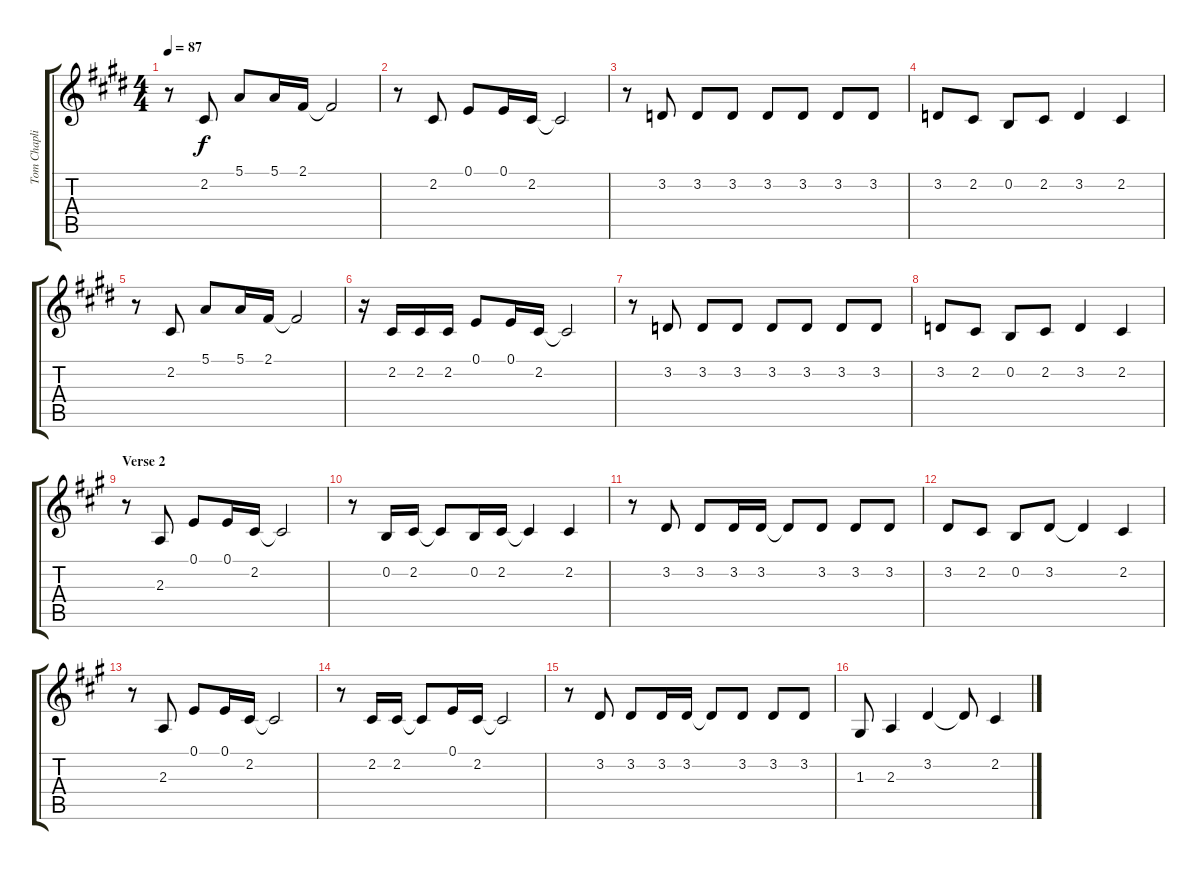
\track ("Tom Chaplin (Vocals)" "Tom Chapli") {instrument flute}
\staff {score tabs}
\tuning (E4 B3 G3 D3 A2 E2) {hide}
\ts (4 4)
\tempo 87
\clef g2
\ks e
r.8{dy f} 2.2.8 5.1.8 5.1.16 2.1.16 2.1{t}.2 |
r.8 2.2.8 0.1.8 0.1.16 2.2.16 2.2{t}.2 |
r.8 3.2.8 3.2.8 3.2.8 3.2.8 3.2.8 3.2.8 3.2.8 |
3.2.8 2.2.8 0.2.8 2.2.8 3.2.4 2.2.4 |
r.8 2.2.8 5.1.8 5.1.16 2.1.16 2.1{t}.2 |
r.16 2.2.16 2.2.16 2.2.16 0.1.8 0.1.16 2.2.16 2.2{t}.2 |
r.8 3.2.8 3.2.8 3.2.8 3.2.8 3.2.8 3.2.8 3.2.8 |
3.2.8 2.2.8 0.2.8 2.2.8 3.2.4 2.2.4 |
\section ("" "Verse 2 ")
\ks a
r.8 2.3.8 0.1.8 0.1.16 2.2.16 2.2{t}.2 |
r.8 0.2.16 2.2.16 2.2{t}.8 0.2.16 2.2.16 2.2{t}.4 2.2.4 |
r.8 3.2.8 3.2.8 3.2.16 3.2.16 3.2{t}.8 3.2.8 3.2.8 3.2.8 |
3.2.8 2.2.8 0.2.8 3.2.8 3.2{t}.4 2.2.4 |
r.8 2.3.8 0.1.8 0.1.16 2.2.16 2.2{t}.2 |
r.8 2.2.16 2.2.16 2.2{t}.8 0.1.16 2.2.16 2.2{t}.2 |
r.8 3.2.8 3.2.8 3.2.16 3.2.16 3.2{t}.8 3.2.8 3.2.8 3.2.8 |
1.3.8 2.3.4 3.2.4 3.2{t}.8 2.2.4
